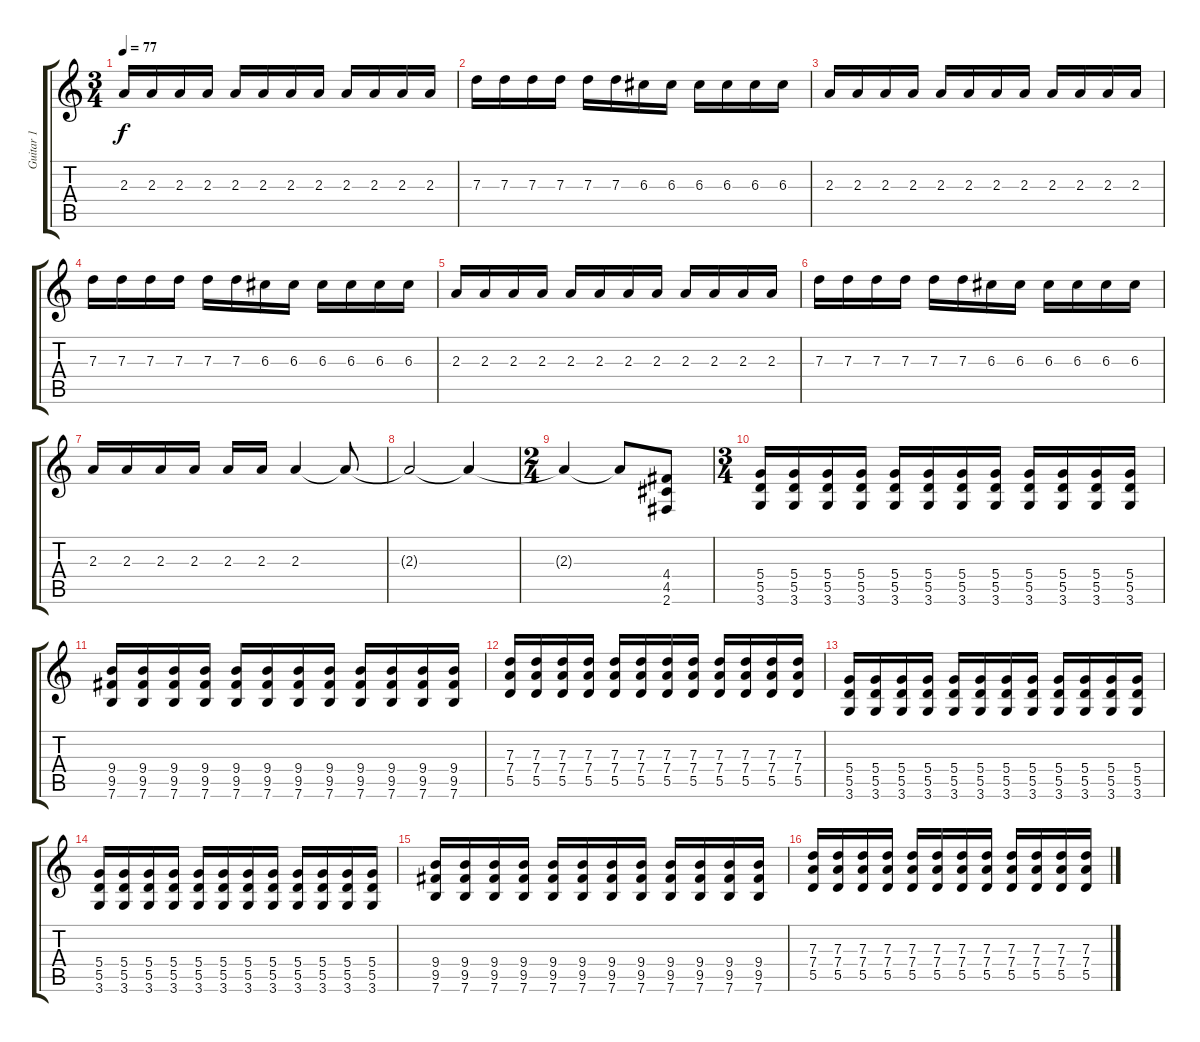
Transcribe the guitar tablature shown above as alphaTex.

\track ("Guitar 1" "Guitar 1") {instrument distortionguitar}
\staff {score tabs}
\tuning (E4 B3 G3 D3 A2 E2) {hide}
\ts (3 4)
\tempo 77
\clef g2
\ks c
2.3.16{dy f} 2.3.16 2.3.16 2.3.16 2.3.16 2.3.16 2.3.16 2.3.16 2.3.16 2.3.16 2.3.16 2.3.16 |
7.3.16 7.3.16 7.3.16 7.3.16 7.3.16 7.3.16 6.3.16 6.3.16 6.3.16 6.3.16 6.3.16 6.3.16 |
2.3.16 2.3.16 2.3.16 2.3.16 2.3.16 2.3.16 2.3.16 2.3.16 2.3.16 2.3.16 2.3.16 2.3.16 |
7.3.16 7.3.16 7.3.16 7.3.16 7.3.16 7.3.16 6.3.16 6.3.16 6.3.16 6.3.16 6.3.16 6.3.16 |
2.3.16 2.3.16 2.3.16 2.3.16 2.3.16 2.3.16 2.3.16 2.3.16 2.3.16 2.3.16 2.3.16 2.3.16 |
7.3.16 7.3.16 7.3.16 7.3.16 7.3.16 7.3.16 6.3.16 6.3.16 6.3.16 6.3.16 6.3.16 6.3.16 |
2.3.16 2.3.16 2.3.16 2.3.16 2.3.16 2.3.16 2.3.4 2.3{t}.8 |
2.3{t}.2 2.3{t}.4 |
\ts (2 4)
2.3{t}.4 2.3{t}.8 (4.4 4.5 2.6).8 |
\ts (3 4)
(5.4 5.5 3.6).16 (5.4 5.5 3.6).16 (5.4 5.5 3.6).16 (5.4 5.5 3.6).16 (5.4 5.5 3.6).16 (5.4 5.5 3.6).16 (5.4 5.5 3.6).16 (5.4 5.5 3.6).16 (5.4 5.5 3.6).16 (5.4 5.5 3.6).16 (5.4 5.5 3.6).16 (5.4 5.5 3.6).16 |
(9.4 9.5 7.6).16 (9.4 9.5 7.6).16 (9.4 9.5 7.6).16 (9.4 9.5 7.6).16 (9.4 9.5 7.6).16 (9.4 9.5 7.6).16 (9.4 9.5 7.6).16 (9.4 9.5 7.6).16 (9.4 9.5 7.6).16 (9.4 9.5 7.6).16 (9.4 9.5 7.6).16 (9.4 9.5 7.6).16 |
(7.3 7.4 5.5).16 (7.3 7.4 5.5).16 (7.3 7.4 5.5).16 (7.3 7.4 5.5).16 (7.3 7.4 5.5).16 (7.3 7.4 5.5).16 (7.3 7.4 5.5).16 (7.3 7.4 5.5).16 (7.3 7.4 5.5).16 (7.3 7.4 5.5).16 (7.3 7.4 5.5).16 (7.3 7.4 5.5).16 |
(5.4 5.5 3.6).16 (5.4 5.5 3.6).16 (5.4 5.5 3.6).16 (5.4 5.5 3.6).16 (5.4 5.5 3.6).16 (5.4 5.5 3.6).16 (5.4 5.5 3.6).16 (5.4 5.5 3.6).16 (5.4 5.5 3.6).16 (5.4 5.5 3.6).16 (5.4 5.5 3.6).16 (5.4 5.5 3.6).16 |
(5.4 5.5 3.6).16 (5.4 5.5 3.6).16 (5.4 5.5 3.6).16 (5.4 5.5 3.6).16 (5.4 5.5 3.6).16 (5.4 5.5 3.6).16 (5.4 5.5 3.6).16 (5.4 5.5 3.6).16 (5.4 5.5 3.6).16 (5.4 5.5 3.6).16 (5.4 5.5 3.6).16 (5.4 5.5 3.6).16 |
(9.4 9.5 7.6).16 (9.4 9.5 7.6).16 (9.4 9.5 7.6).16 (9.4 9.5 7.6).16 (9.4 9.5 7.6).16 (9.4 9.5 7.6).16 (9.4 9.5 7.6).16 (9.4 9.5 7.6).16 (9.4 9.5 7.6).16 (9.4 9.5 7.6).16 (9.4 9.5 7.6).16 (9.4 9.5 7.6).16 |
(7.3 7.4 5.5).16 (7.3 7.4 5.5).16 (7.3 7.4 5.5).16 (7.3 7.4 5.5).16 (7.3 7.4 5.5).16 (7.3 7.4 5.5).16 (7.3 7.4 5.5).16 (7.3 7.4 5.5).16 (7.3 7.4 5.5).16 (7.3 7.4 5.5).16 (7.3 7.4 5.5).16 (7.3 7.4 5.5).16
